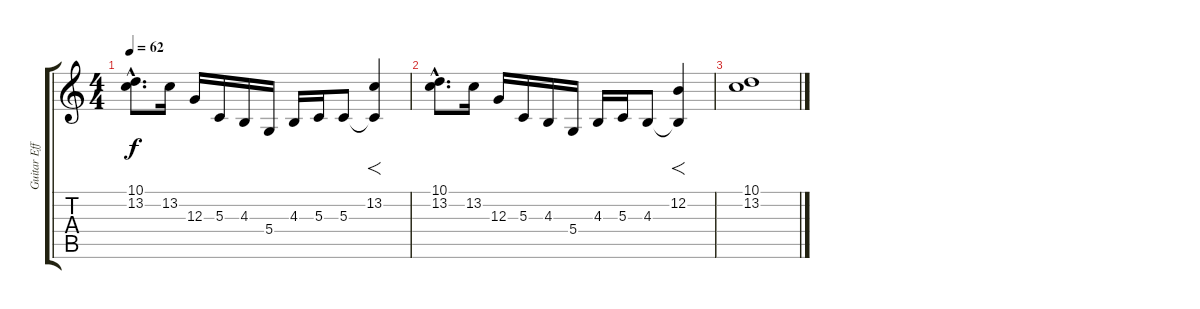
\track ("Guitar Effect" "Guitar Eff") {instrument synthstrings1}
\staff {score tabs}
\tuning (E4 B3 G3 D3 A2 E2) {hide}
\ts (4 4)
\tempo 62
\clef g2
\ks c
(10.1{hac} 13.2{hac}).8{d dy f} 13.2.16 12.3.16 5.3.16 4.3.16 5.4.16 4.3.16 5.3.16 5.3.8 (13.2 5.3{t}).4{f} |
(10.1{hac} 13.2{hac}).8{d} 13.2.16 12.3.16 5.3.16 4.3.16 5.4.16 4.3.16 5.3.16 4.3.8 (12.2 4.3{t}).4{f} |
(10.1 13.2).1{volume 0}
